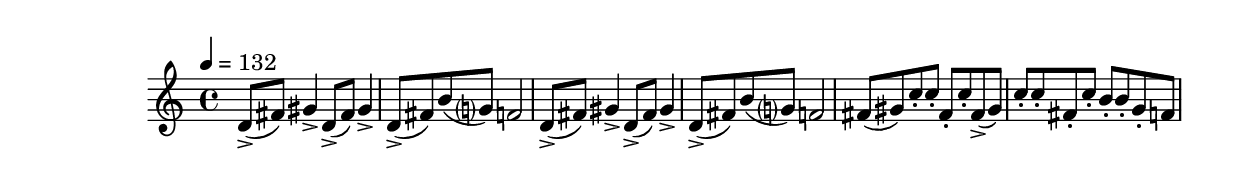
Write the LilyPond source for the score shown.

%% ideia baseada em 026
\score {
  \new Staff {
    \tempo 4=132
    \relative c' {
      \repeat unfold 2 {
        d8->( fis) gis4->
        d8->( fis) gis4->
        d8->( fis) b( g?) f2
      }
      fis8( gis) c-. c-. fis,-. c'-.
      fis,8->( gis) c-. c-. fis,-. c'-.
      b-. b-. g-. f
    }
  }
  \layout { }
  \midi { }
}
